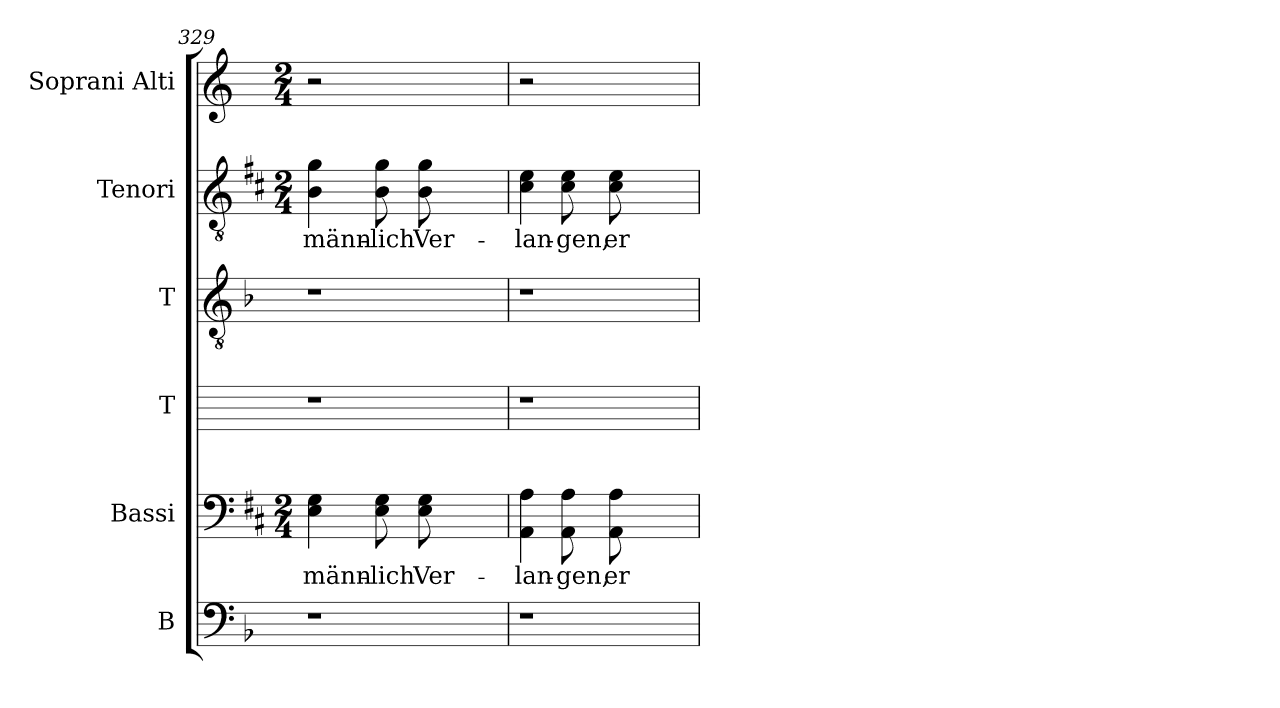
**kern	**kern	**text	**kern	**kern	**kern	**text	**kern
*part6	*part5	*part5	*part4	*part3	*part2	*part2	*part1
*staff6	*staff5	*staff5	*staff4	*staff3	*staff2	*staff2	*staff1
*I"B	*I"Bassi	*	*I"T	*I"T	*I"Tenori	*	*I"Soprani  Alti
*I'B	*I'B	*	*I'T	*I'T	*I'T	*	*I'S  A
*clefF4	*clefF4	*	*	*clefGv2	*clefGv2	*	*clefG2
*k[b-]	*k[f#c#]	*	*	*k[b-]	*k[f#c#]	*	*k[]
*F:	*D:	*	*	*F:	*D:	*	*C:
*	*M2/4	*	*	*	*M2/4	*	*M2/4
=329	=329	=329	=329	=329	=329	=329	=329
!	!	!LO:LY:b:cj	!	!	!	!LO:LY:b:cj	!
1r	4G\ 4E\	männ-	1r	1r	4g\ 4B\	männ-	2r
!	!	!LO:LY:b:cj	!	!	!	!LO:LY:b:cj	!
.	8G\ 8E\	-lich	.	.	8g\ 8B\	-lich	.
!	!	!LO:LY:b:cj	!	!	!	!LO:LY:b:cj	!
.	8G\ 8E\	Ver-	.	.	8g\ 8B\	Ver-	.
.	2ryy	.	.	.	2ryy	.	2ryy
=330	=330	=330	=330	=330	=330	=330	=330
!	!	!LO:LY:b	!	!	!	!LO:LY:b	!
1r	4A\ 4AA\	-lan-	1r	1r	4e\ 4c#\	-lan-	2r
!	!	!LO:LY:b:rj	!	!	!	!LO:LY:b:rj	!
.	8A\ 8AA\	-gen,	.	.	8e\ 8c#\	-gen,	.
!	!	!LO:LY:b:cj	!	!	!	!LO:LY:b:cj	!
.	8A\ 8AA\	er-	.	.	8e\ 8c#\	er-	.
.	2ryy	.	.	.	2ryy	.	2ryy
=	=	=	=	=	=	=	=
*-	*-	*-	*-	*-	*-	*-	*-
